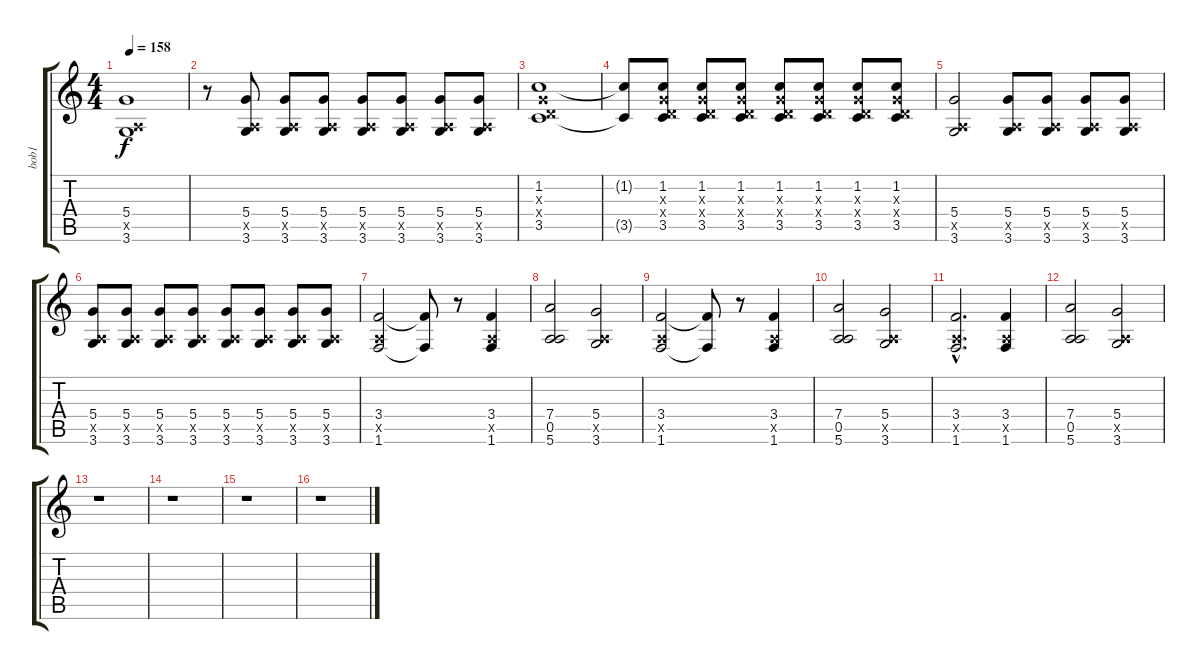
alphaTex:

\track ("bob1" "bob1") {instrument overdrivenguitar}
\staff {score tabs}
\tuning (E4 B3 G3 D3 A2 E2) {hide}
\ts (4 4)
\tempo 158
\clef g2
\ks c
(5.4 0.5{x} 3.6).1{dy f} |
r.8 (5.4 0.5{x} 3.6).8 (5.4 0.5{x} 3.6).8 (5.4 0.5{x} 3.6).8 (5.4 0.5{x} 3.6).8 (5.4 0.5{x} 3.6).8 (5.4 0.5{x} 3.6).8 (5.4 0.5{x} 3.6).8 |
(1.2 0.3{x} 0.4{x} 3.5).1 |
(1.2{t} 3.5{t}).8 (1.2 0.3{x} 0.4{x} 3.5).8 (1.2 0.3{x} 0.4{x} 3.5).8 (1.2 0.3{x} 0.4{x} 3.5).8 (1.2 0.3{x} 0.4{x} 3.5).8 (1.2 0.3{x} 0.4{x} 3.5).8 (1.2 0.3{x} 0.4{x} 3.5).8 (1.2 0.3{x} 0.4{x} 3.5).8 |
(5.4 0.5{x} 3.6).2 (5.4 0.5{x} 3.6).8 (5.4 0.5{x} 3.6).8 (5.4 0.5{x} 3.6).8 (5.4 0.5{x} 3.6).8 |
(5.4 0.5{x} 3.6).8 (5.4 0.5{x} 3.6).8 (5.4 0.5{x} 3.6).8 (5.4 0.5{x} 3.6).8 (5.4 0.5{x} 3.6).8 (5.4 0.5{x} 3.6).8 (5.4 0.5{x} 3.6).8 (5.4 0.5{x} 3.6).8 |
(3.4 0.5{x} 1.6).2 (3.4{t} 1.6{t}).8 r.8 (3.4 0.5{x} 1.6).4 |
(7.4 0.5 5.6).2 (5.4 0.5{x} 3.6).2 |
(3.4 0.5{x} 1.6).2 (3.4{t} 1.6{t}).8 r.8 (3.4 0.5{x} 1.6).4 |
(7.4 0.5 5.6).2 (5.4 0.5{x} 3.6).2 |
(3.4{hac} 0.5{hac x} 1.6{hac}).2{d} (3.4 0.5{x} 1.6).4 |
(7.4 0.5 5.6).2 (5.4 0.5{x} 3.6).2 |
r.1 |
r.1 |
r.1 |
r.1
